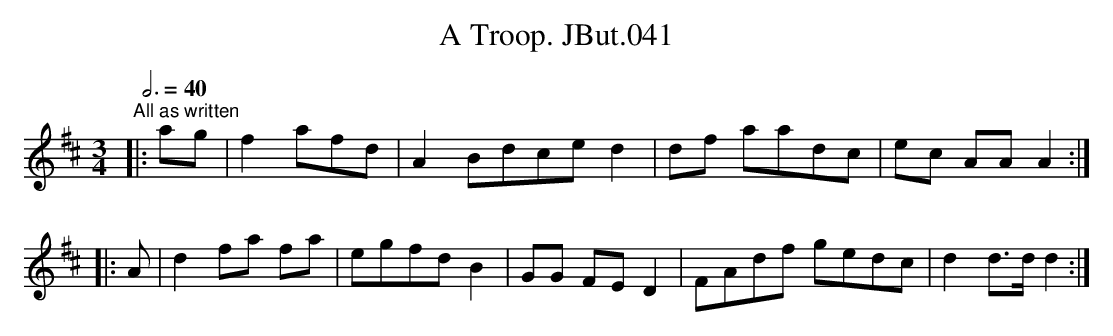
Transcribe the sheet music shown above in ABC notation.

X:1
T:Troop. JBut.041, A
M:3/4
L:1/8
Q:3/4=40
K:D
"^All as written"|:ag|f2afd|A2Bdced2|df aadc|ec AAA2:|
|:A|d2fa fa|egfdB2|GG FED2|FAdf gedc|d2d>dd2:|
